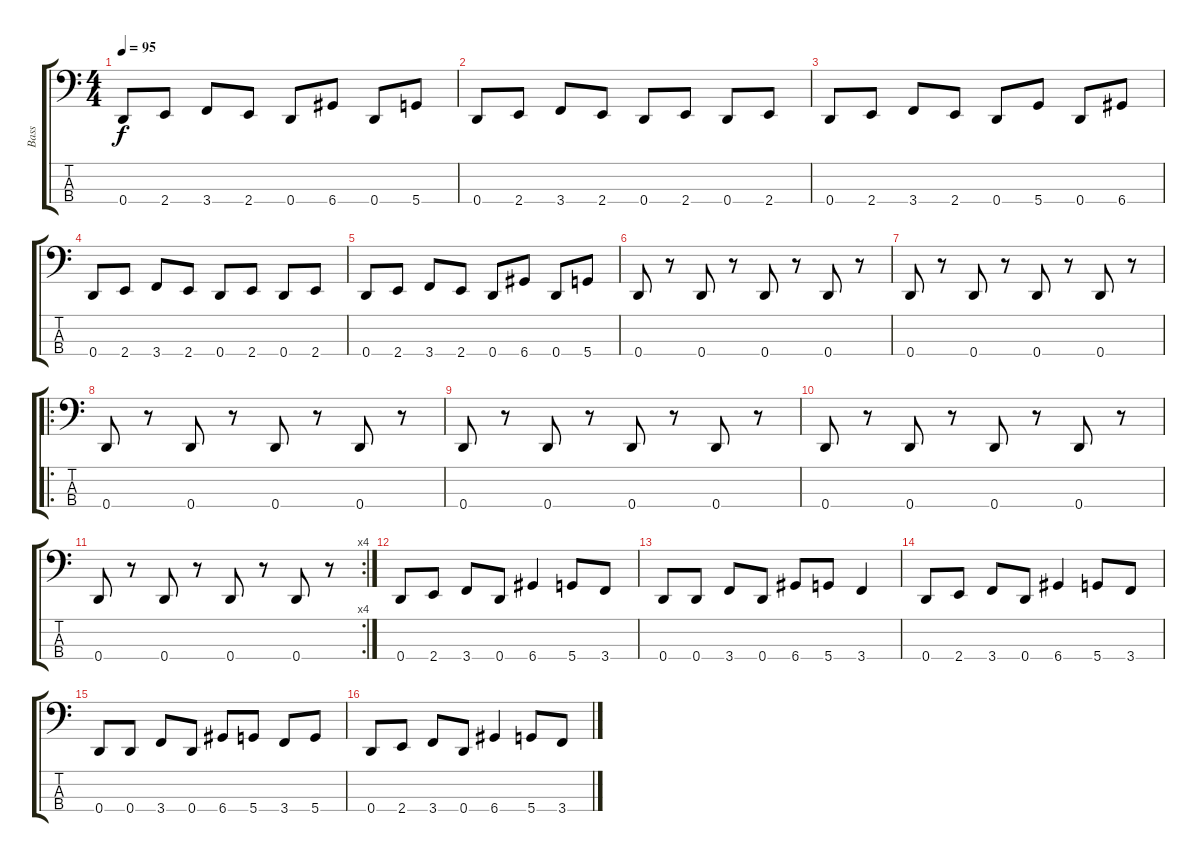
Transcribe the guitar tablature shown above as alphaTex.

\track ("Bass" "Bass") {instrument electricbassfinger}
\staff {score tabs}
\tuning (G2 D2 A1 D1) {hide}
\ts (4 4)
\tempo 95
\clef f4
\ks c
0.4.8{dy f} 2.4.8 3.4.8 2.4.8 0.4.8 6.4.8 0.4.8 5.4.8 |
0.4.8 2.4.8 3.4.8 2.4.8 0.4.8 2.4.8 0.4.8 2.4.8 |
0.4.8 2.4.8 3.4.8 2.4.8 0.4.8 5.4.8 0.4.8 6.4.8 |
0.4.8 2.4.8 3.4.8 2.4.8 0.4.8 2.4.8 0.4.8 2.4.8 |
0.4.8 2.4.8 3.4.8 2.4.8 0.4.8 6.4.8 0.4.8 5.4.8 |
0.4.8 r.8 0.4.8 r.8 0.4.8 r.8 0.4.8 r.8 |
0.4.8 r.8 0.4.8 r.8 0.4.8 r.8 0.4.8 r.8 |
\ro
0.4.8 r.8 0.4.8 r.8 0.4.8 r.8 0.4.8 r.8 |
0.4.8 r.8 0.4.8 r.8 0.4.8 r.8 0.4.8 r.8 |
0.4.8 r.8 0.4.8 r.8 0.4.8 r.8 0.4.8 r.8 |
\rc 4
0.4.8 r.8 0.4.8 r.8 0.4.8 r.8 0.4.8 r.8 |
0.4.8 2.4.8 3.4.8 0.4.8 6.4.4 5.4.8 3.4.8 |
0.4.8 0.4.8 3.4.8 0.4.8 6.4.8 5.4.8 3.4.4 |
0.4.8 2.4.8 3.4.8 0.4.8 6.4.4 5.4.8 3.4.8 |
0.4.8 0.4.8 3.4.8 0.4.8 6.4.8 5.4.8 3.4.8 5.4.8 |
0.4.8 2.4.8 3.4.8 0.4.8 6.4.4 5.4.8 3.4.8
